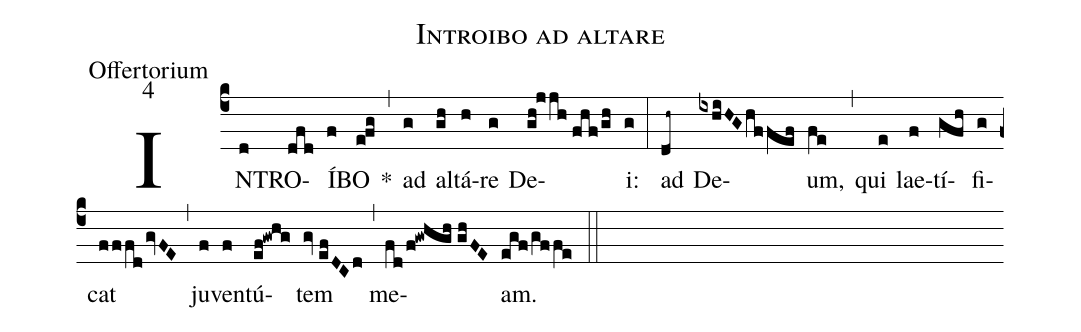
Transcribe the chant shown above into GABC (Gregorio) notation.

name:Introibo ad altare;
office-part:Offertorium;
mode:4;
%%
(c4) IN(d)TRO(dfd)Í(f)BO(e!fg) *(,) ad(g) al(gh)tá(h)re(g) De(gh!jjh//fhf/gh)i:(g) (:) ad(dh~) De(ixhiHGhffef)um,(fe) (,) qui(e) lae(f)tí(gfh)fi(g)cat(fffdgvFE) (,) ju(f)ven(f)tú(ef!gwhg)tem(gv//efDCd) (,) me(fd/f!gwhgh//ghFE)am.(egf/gffe) (::)
